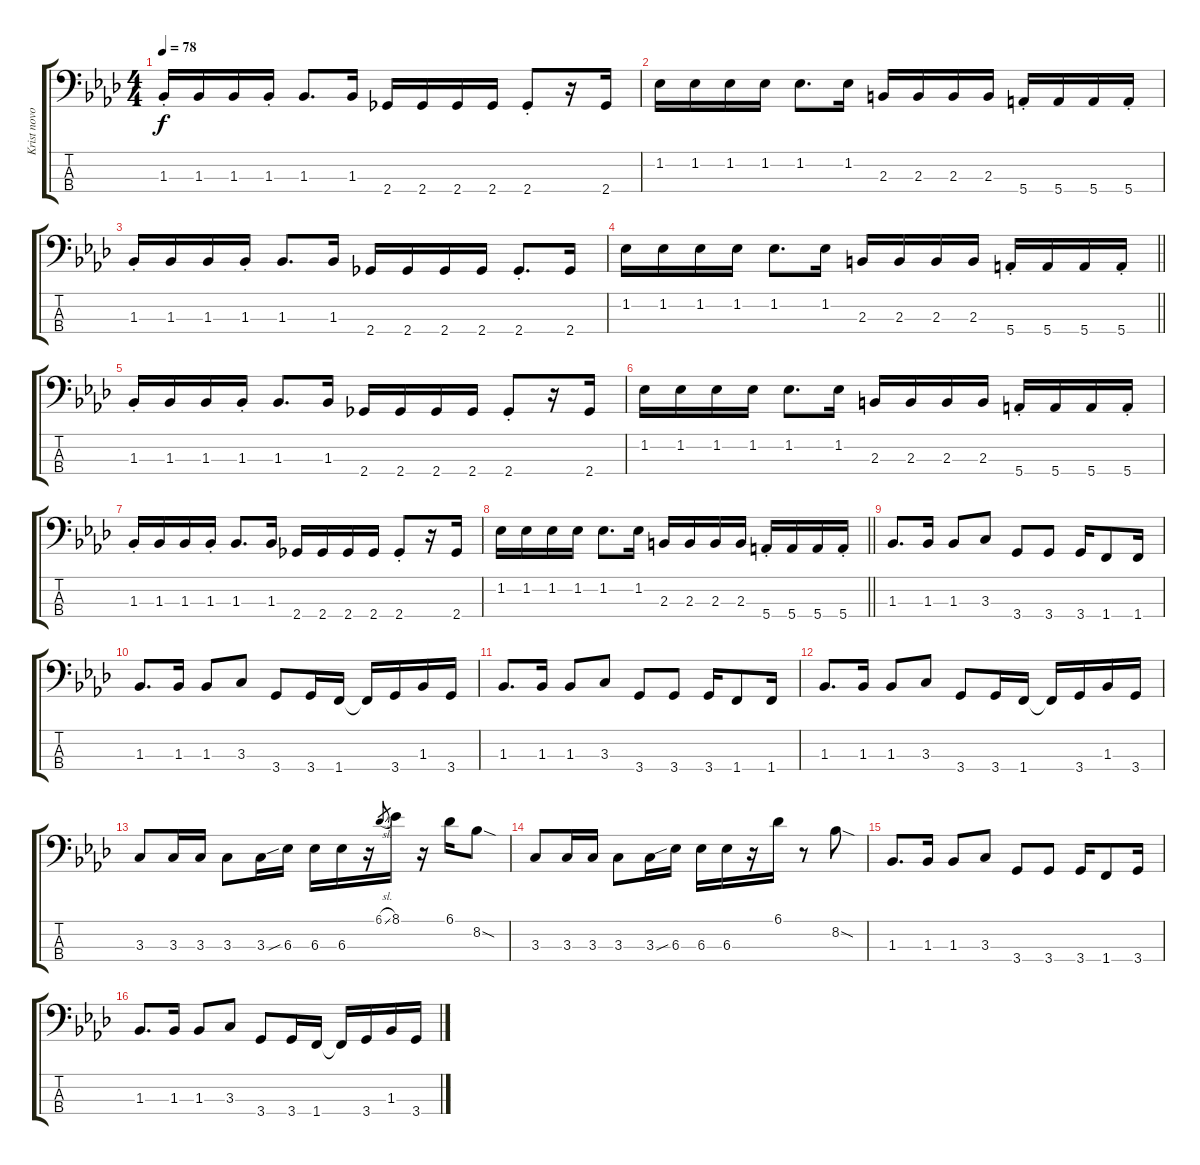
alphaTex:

\track ("Krist novoselic" "Krist novo") {instrument electricbasspick}
\staff {score tabs}
\tuning (G2 D2 A1 E1) {hide}
\ts (4 4)
\tempo 78
\clef f4
\ks ab
1.3{st}.16{dy f} 1.3.16 1.3.16 1.3{st}.16 1.3.8{d} 1.3.16 2.4.16 2.4.16 2.4.16 2.4.16 2.4{st}.8 r.16 2.4.16 |
1.2.16 1.2.16 1.2.16 1.2.16 1.2.8{d} 1.2.16 2.3.16 2.3.16 2.3.16 2.3.16 5.4{st}.16 5.4.16 5.4.16 5.4{st}.16 |
1.3{st}.16 1.3.16 1.3.16 1.3{st}.16 1.3.8{d} 1.3.16 2.4.16 2.4.16 2.4.16 2.4.16 2.4{st}.8{d} 2.4.16 |
\barLineRight lightlight
1.2.16 1.2.16 1.2.16 1.2.16 1.2.8{d} 1.2.16 2.3.16 2.3.16 2.3.16 2.3.16 5.4{st}.16 5.4.16 5.4.16 5.4{st}.16 |
1.3{st}.16 1.3.16 1.3.16 1.3{st}.16 1.3.8{d} 1.3.16 2.4.16 2.4.16 2.4.16 2.4.16 2.4{st}.8 r.16 2.4.16 |
1.2.16 1.2.16 1.2.16 1.2.16 1.2.8{d} 1.2.16 2.3.16 2.3.16 2.3.16 2.3.16 5.4{st}.16 5.4.16 5.4.16 5.4{st}.16 |
1.3{st}.16 1.3.16 1.3.16 1.3{st}.16 1.3.8{d} 1.3.16 2.4.16 2.4.16 2.4.16 2.4.16 2.4{st}.8 r.16 2.4.16 |
\barLineRight lightlight
1.2.16 1.2.16 1.2.16 1.2.16 1.2.8{d} 1.2.16 2.3.16 2.3.16 2.3.16 2.3.16 5.4{st}.16 5.4.16 5.4.16 5.4{st}.16 |
1.3.8{d} 1.3.16 1.3.8 3.3.8 3.4.8 3.4.8 3.4.16 1.4.8 1.4.16 |
1.3.8{d} 1.3.16 1.3.8 3.3.8 3.4.8 3.4.16 1.4.16 1.4{t}.16 3.4.16 1.3.16 3.4.16 |
1.3.8{d} 1.3.16 1.3.8 3.3.8 3.4.8 3.4.8 3.4.16 1.4.8 1.4.16 |
1.3.8{d} 1.3.16 1.3.8 3.3.8 3.4.8 3.4.16 1.4.16 1.4{t}.16 3.4.16 1.3.16 3.4.16 |
3.3.8 3.3.16 3.3.16 3.3.8 3.3.16 6.3{sib}.16 6.3.16 6.3.16 r.16 6.1{sl}.8{gr} 8.1.16 r.16 6.1.16 8.2{sod}.8 |
3.3.8 3.3.16 3.3.16 3.3.8 3.3.16 6.3{sib}.16 6.3.16 6.3.16 r.16 6.1.16 r.8 8.2{sod}.8 |
1.3.8{d} 1.3.16 1.3.8 3.3.8 3.4.8 3.4.8 3.4.16 1.4.8 3.4.16 |
1.3.8{d} 1.3.16 1.3.8 3.3.8 3.4.8 3.4.16 1.4.16 1.4{t}.16 3.4.16 1.3.16 3.4.16
